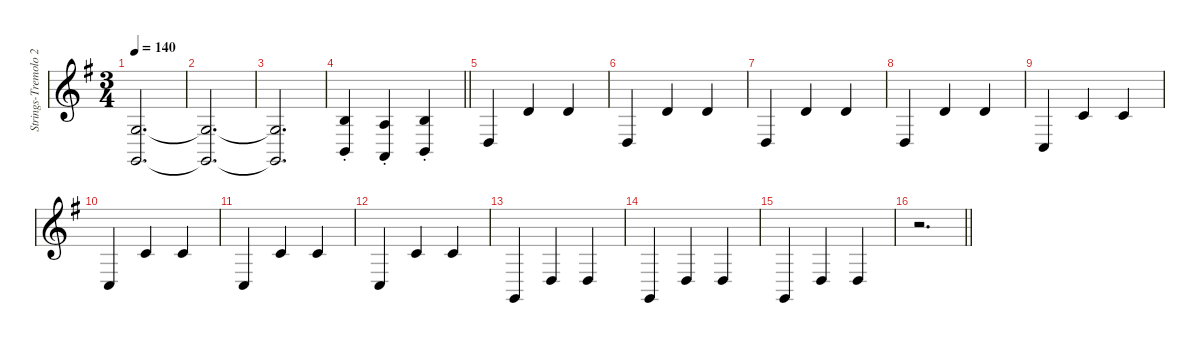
\defaultSystemsLayout 8
\hideDynamics
\bracketExtendMode groupsimilarinstruments
\firstSystemTrackNameMode fullname
\otherSystemsTrackNameOrientation horizontal
\track ("Strings-Tremolo 2" "vln.") {defaultSystemsLayout 8 instrument tremolostrings}
\staff {score}
\tuning (E4 B3 G3 D3 A2 E2)
\ts (3 4)
\tempo 140
\clef g2
\ks g
(5.4{acc forcenatural} 3.6{acc forcenatural}).2{d dy f beam Up} |
(5.4{t acc forcenatural} 3.6{t acc forcenatural}).2{d beam Up} |
(5.4{t acc forcenatural} 3.6{t acc forcenatural}).2{d beam Up} |
\barLineRight lightlight
(9.4{st acc forcenatural} 7.6{st acc forcenatural}).4{beam Up} (7.4{st acc forcenatural} 5.6{st acc forcenatural}).4{beam Up} (9.4{st acc forcenatural} 7.6{st acc forcenatural}).4{beam Up} |
10.6{acc forcenatural}.4{beam Up} 12.4{acc forcenatural}.4{beam Up} 12.4{acc forcenatural}.4{beam Up} |
10.6{acc forcenatural}.4{beam Up} 12.4{acc forcenatural}.4{beam Up} 12.4{acc forcenatural}.4{beam Up} |
10.6{acc forcenatural}.4{beam Up} 12.4{acc forcenatural}.4{beam Up} 12.4{acc forcenatural}.4{beam Up} |
10.6{acc forcenatural}.4{beam Up} 12.4{acc forcenatural}.4{beam Up} 12.4{acc forcenatural}.4{beam Up} |
8.6{acc forcenatural}.4{beam Up} 10.4{acc forcenatural}.4{beam Up} 10.4{acc forcenatural}.4{beam Up} |
8.6{acc forcenatural}.4{beam Up} 10.4{acc forcenatural}.4{beam Up} 10.4{acc forcenatural}.4{beam Up} |
8.6{acc forcenatural}.4{beam Up} 10.4{acc forcenatural}.4{beam Up} 10.4{acc forcenatural}.4{beam Up} |
8.6{acc forcenatural}.4{beam Up} 10.4{acc forcenatural}.4{beam Up} 10.4{acc forcenatural}.4{beam Up} |
3.6{acc forcenatural}.4{beam Up} 5.5{acc forcenatural}.4{beam Up} 5.5{acc forcenatural}.4{beam Up} |
3.6{acc forcenatural}.4{beam Up} 5.5{acc forcenatural}.4{beam Up} 5.5{acc forcenatural}.4{beam Up} |
3.6{acc forcenatural}.4{beam Up} 5.5{acc forcenatural}.4{beam Up} 5.5{acc forcenatural}.4{beam Up} |
\barLineRight lightlight
r.2{d beam Down}
